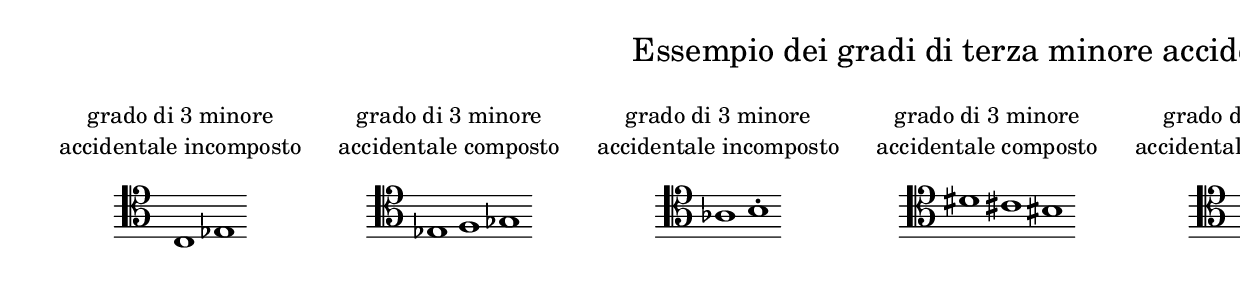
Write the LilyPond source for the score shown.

\version "2.22.2"

% Auto generated file

\header {
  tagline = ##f
}

dot = {
   \once \override Script.add-stem-support = ##f
   \once \override Script.toward-stem-shift = 0
   \once \override Script.skyline-horizontal-padding = 0
   \once \override Script.direction = 1
   \once \override Script.font-size = 1
}

\markup {
  \center-column {
    \line {
      \center-align
      \fontsize#3 { \concat { \normal-text "Essempio dei gradi di terza minore accidentale, composti e incomposti"} }
    }
    \null
    \line {
      \center-column {
        \line {
          \left-align {  \normal-text "grado di 3 minore" }
        }
        \line {
          \left-align {  \normal-text "accidentale incomposto" }
        }

        \null
        \line {
          \score {
            <<
              \new Staff \with { instrumentName = ""} {
                \override Staff.TimeSignature.stencil = ##f
                \override Staff.NoteHead.style = #'baroque
                \accidentalStyle Score.forget
                \cadenzaOn
                \clef "tenor" c1 
                es1 
                \cadenzaOff
              }
            >>
            \layout {
              \context {
                \Score
                \override SpacingSpanner.common-shortest-duration = #(ly:make-moment 1)
              }
            }
          }
        }

      }
      \hspace #3 
      \center-column {
        \line {
          \left-align {  \normal-text "grado di 3 minore" }
        }
        \line {
          \left-align {  \normal-text "accidentale composto" }
        }

        \null
        \line {
          \score {
            <<
              \new Staff \with { instrumentName = ""} {
                \override Staff.TimeSignature.stencil = ##f
                \override Staff.NoteHead.style = #'baroque
                \accidentalStyle Score.forget
                \cadenzaOn
                \clef "tenor" es1 
                f1 
                ges1 
                \cadenzaOff
              }
            >>
            \layout {
              \context {
                \Score
                \override SpacingSpanner.common-shortest-duration = #(ly:make-moment 1)
              }
            }
          }
        }

      }
      \hspace #3 
      \center-column {
        \line {
          \left-align {  \normal-text "grado di 3 minore" }
        }
        \line {
          \left-align {  \normal-text "accidentale incomposto" }
        }

        \null
        \line {
          \score {
            <<
              \new Staff \with { instrumentName = ""} {
                \override Staff.TimeSignature.stencil = ##f
                \override Staff.NoteHead.style = #'baroque
                \accidentalStyle Score.forget
                \cadenzaOn
                \clef "tenor" as1 
                \dot b1-. 
                \cadenzaOff
              }
            >>
            \layout {
              \context {
                \Score
                \override SpacingSpanner.common-shortest-duration = #(ly:make-moment 1)
              }
            }
          }
        }

      }
      \hspace #3 
      \center-column {
        \line {
          \left-align {  \normal-text "grado di 3 minore" }
        }
        \line {
          \left-align {  \normal-text "accidentale composto" }
        }

        \null
        \line {
          \score {
            <<
              \new Staff \with { instrumentName = ""} {
                \override Staff.TimeSignature.stencil = ##f
                \override Staff.NoteHead.style = #'baroque
                \accidentalStyle Score.forget
                \cadenzaOn
                \clef "tenor" dis'1 
                cis'1 
                bis1 
                \cadenzaOff
              }
            >>
            \layout {
              \context {
                \Score
                \override SpacingSpanner.common-shortest-duration = #(ly:make-moment 1)
              }
            }
          }
        }

      }
      \hspace #3 
      \center-column {
        \line {
          \left-align {  \normal-text "grado di 3 minore" }
        }
        \line {
          \left-align {  \normal-text "accidentale incomposto" }
        }

        \null
        \line {
          \score {
            <<
              \new Staff \with { instrumentName = ""} {
                \override Staff.TimeSignature.stencil = ##f
                \override Staff.NoteHead.style = #'baroque
                \accidentalStyle Score.forget
                \cadenzaOn
                \clef "tenor" a1 
                fis1 
                \cadenzaOff
              }
            >>
            \layout {
              \context {
                \Score
                \override SpacingSpanner.common-shortest-duration = #(ly:make-moment 1)
              }
            }
          }
        }

      }
      \hspace #3 
      \center-column {
        \line {
          \left-align {  \normal-text "grado di 3 minore" }
        }
        \line {
          \left-align {  \normal-text "accidentale incomposto" }
        }

        \null
        \line {
          \score {
            <<
              \new Staff \with { instrumentName = ""} {
                \override Staff.TimeSignature.stencil = ##f
                \override Staff.NoteHead.style = #'baroque
                \accidentalStyle Score.forget
                \cadenzaOn
                \clef "tenor" ges1 
                \dot a1-. 
                \cadenzaOff
              }
            >>
            \layout {
              \context {
                \Score
                \override SpacingSpanner.common-shortest-duration = #(ly:make-moment 1)
              }
            }
          }
        }

      }
      \hspace #3 
      \center-column {
        \line {
          \left-align {  \normal-text "grado di 3 minore" }
        }
        \line {
          \left-align {  \normal-text "accidentale incomposto" }
        }

        \null
        \line {
          \score {
            <<
              \new Staff \with { instrumentName = ""} {
                \override Staff.TimeSignature.stencil = ##f
                \override Staff.NoteHead.style = #'baroque
                \accidentalStyle Score.forget
                \cadenzaOn
                \clef "tenor" \dot a1-. 
                ges1 
                \cadenzaOff
              }
            >>
            \layout {
              \context {
                \Score
                \override SpacingSpanner.common-shortest-duration = #(ly:make-moment 1)
              }
            }
          }
        }

      }
      \hspace #3 
      \center-column {
        \line {
          \left-align {  \normal-text "grado di 3 minore" }
        }
        \line {
          \left-align {  \normal-text "accidentale incomposto" }
        }

        \null
        \line {
          \score {
            <<
              \new Staff \with { instrumentName = ""} {
                \override Staff.TimeSignature.stencil = ##f
                \override Staff.NoteHead.style = #'baroque
                \accidentalStyle Score.forget
                \cadenzaOn
                \clef "tenor" fis1 
                dis1 
                \cadenzaOff
              }
            >>
            \layout {
              \context {
                \Score
                \override SpacingSpanner.common-shortest-duration = #(ly:make-moment 1)
              }
            }
          }
        }

      }
      \hspace #3 

    }
  }
}